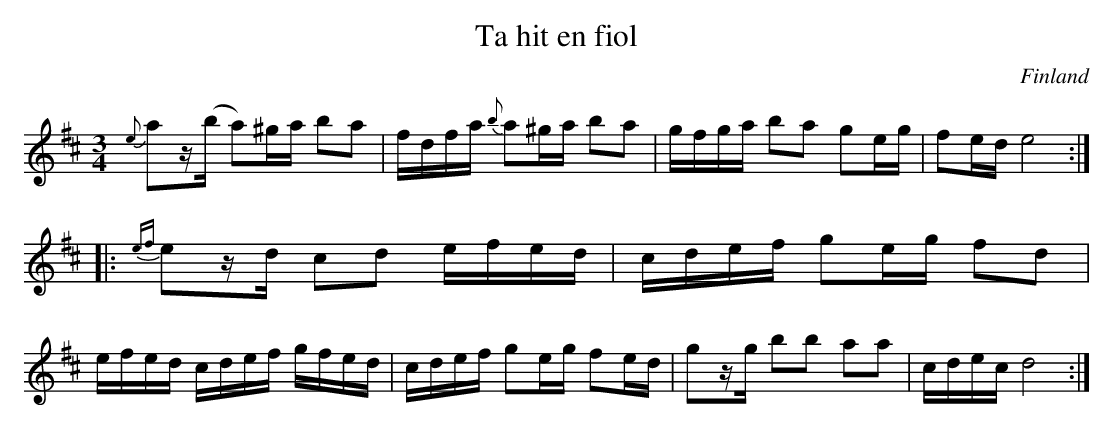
X:1
T:Ta hit en fiol
L:1/16
M:3/4
O:Finland
K:D major
{e}a2z(b a2)^ga b2a2 | fdfa {b}a2^ga b2a2 |\
gfga b2a2 g2eg | f2ed e8 ::\
{ef}e2zd c2d2 efed | cdef g2eg f2d2 |\
efed cdef gfed | cdef g2eg f2ed |\
g2zg b2b2 a2a2 | cdec d8 :|
